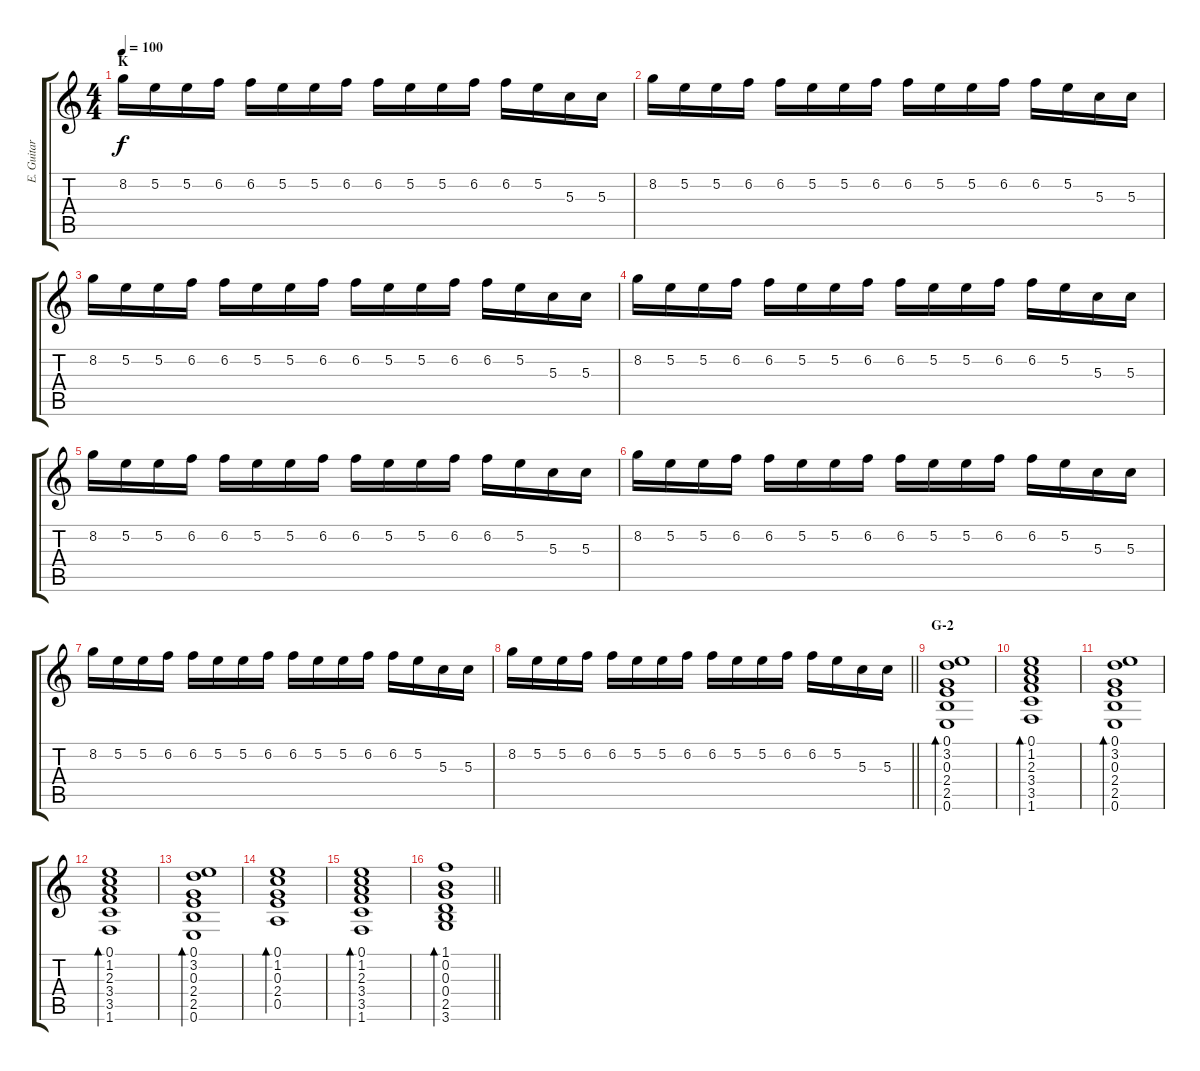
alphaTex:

\track ("E. Guitar I" "E. Guitar ") {instrument overdrivenguitar}
\staff {score tabs}
\tuning (E4 B3 G3 D3 A2 E2) {hide}
\ts (4 4)
\section ("" "K")
\tempo 100
\clef g2
\ks c
8.2.16{dy f} 5.2.16 5.2.16 6.2.16 6.2.16 5.2.16 5.2.16 6.2.16 6.2.16 5.2.16 5.2.16 6.2.16 6.2.16 5.2.16 5.3.16 5.3.16 |
8.2.16 5.2.16 5.2.16 6.2.16 6.2.16 5.2.16 5.2.16 6.2.16 6.2.16 5.2.16 5.2.16 6.2.16 6.2.16 5.2.16 5.3.16 5.3.16 |
8.2.16 5.2.16 5.2.16 6.2.16 6.2.16 5.2.16 5.2.16 6.2.16 6.2.16 5.2.16 5.2.16 6.2.16 6.2.16 5.2.16 5.3.16 5.3.16 |
8.2.16 5.2.16 5.2.16 6.2.16 6.2.16 5.2.16 5.2.16 6.2.16 6.2.16 5.2.16 5.2.16 6.2.16 6.2.16 5.2.16 5.3.16 5.3.16 |
8.2.16 5.2.16 5.2.16 6.2.16 6.2.16 5.2.16 5.2.16 6.2.16 6.2.16 5.2.16 5.2.16 6.2.16 6.2.16 5.2.16 5.3.16 5.3.16 |
8.2.16 5.2.16 5.2.16 6.2.16 6.2.16 5.2.16 5.2.16 6.2.16 6.2.16 5.2.16 5.2.16 6.2.16 6.2.16 5.2.16 5.3.16 5.3.16 |
8.2.16 5.2.16 5.2.16 6.2.16 6.2.16 5.2.16 5.2.16 6.2.16 6.2.16 5.2.16 5.2.16 6.2.16 6.2.16 5.2.16 5.3.16 5.3.16 |
\barLineRight lightlight
8.2.16 5.2.16 5.2.16 6.2.16 6.2.16 5.2.16 5.2.16 6.2.16 6.2.16 5.2.16 5.2.16 6.2.16 6.2.16 5.2.16 5.3.16 5.3.16 |
\section ("" "G-2")
(0.1 3.2 0.3 2.4 2.5 0.6).1{bd 120} |
(0.1 1.2 2.3 3.4 3.5 1.6).1{bd 120} |
(0.1 3.2 0.3 2.4 2.5 0.6).1{bd 120} |
(0.1 1.2 2.3 3.4 3.5 1.6).1{bd 120} |
(0.1 3.2 0.3 2.4 2.5 0.6).1{bd 120} |
(0.1 1.2 0.3 2.4 0.5).1{bd 120} |
(0.1 1.2 2.3 3.4 3.5 1.6).1{bd 120} |
\barLineRight lightlight
(1.1 0.2 0.3 0.4 2.5 3.6).1{bd 120}
